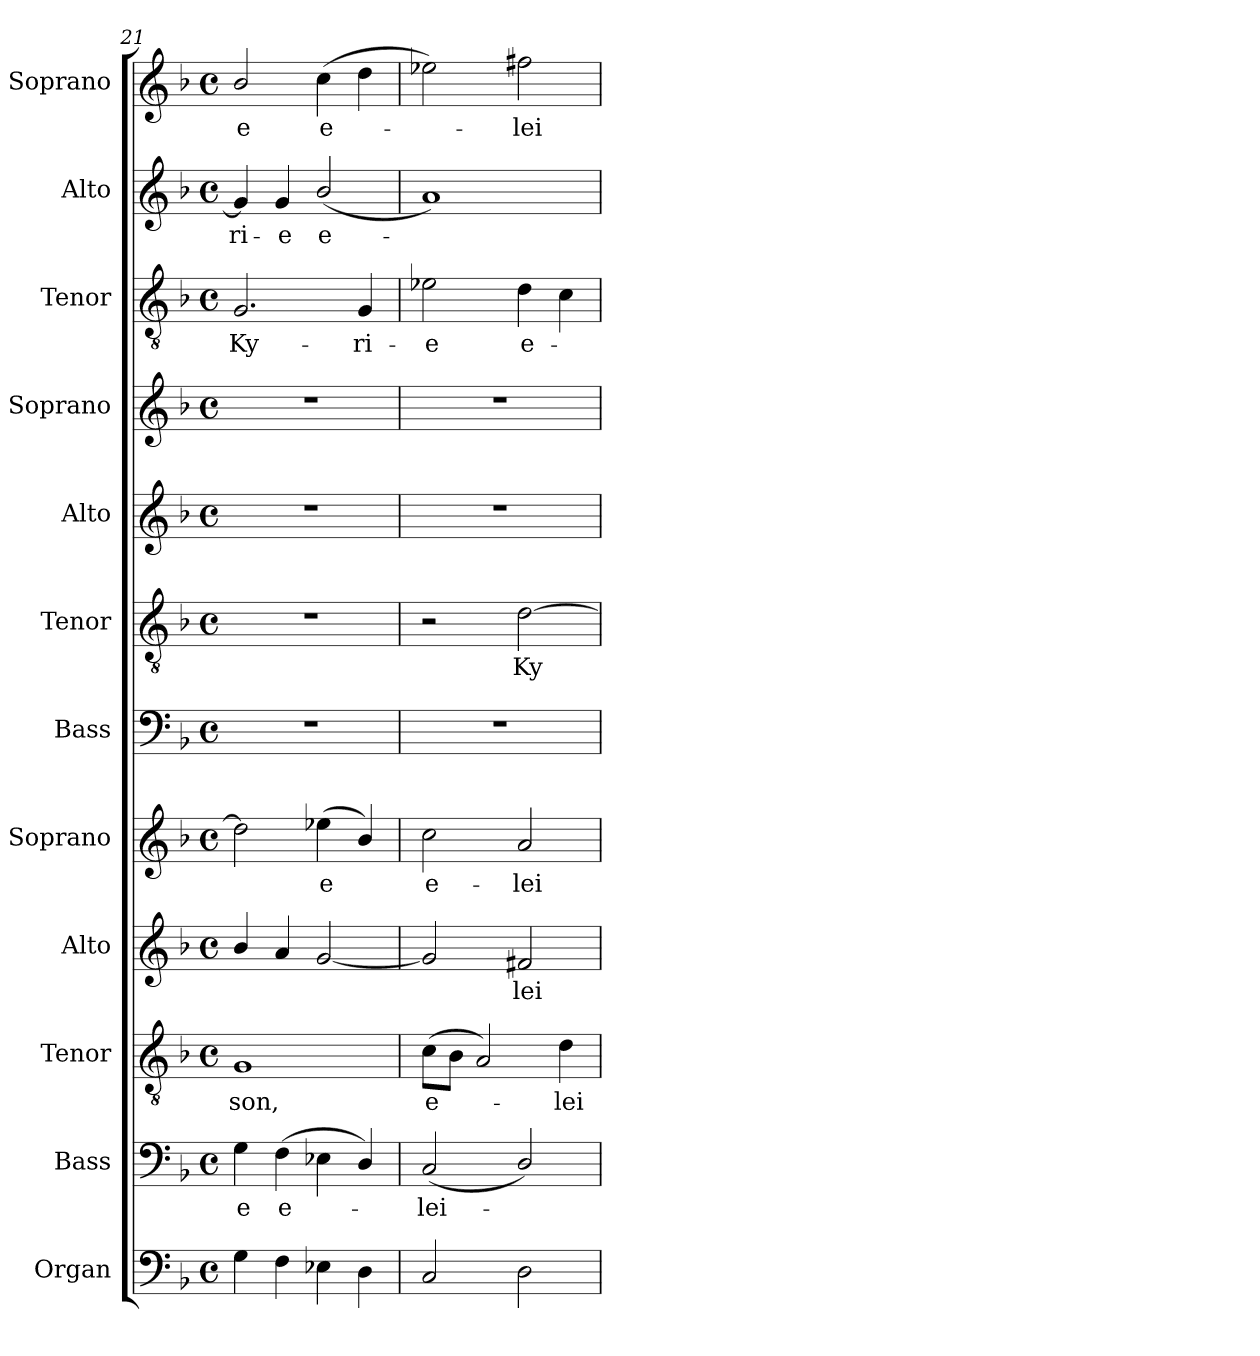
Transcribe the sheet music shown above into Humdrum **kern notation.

**kern	**kern	**text	**kern	**text	**kern	**text	**kern	**text	**kern	**kern	**text	**kern	**kern	**kern	**text	**kern	**text	**kern	**text
*part12	*part11	*part11	*part10	*part10	*part9	*part9	*part8	*part8	*part7	*part6	*part6	*part5	*part4	*part3	*part3	*part2	*part2	*part1	*part1
*staff12	*staff11	*staff11	*staff10	*staff10	*staff9	*staff9	*staff8	*staff8	*staff7	*staff6	*staff6	*staff5	*staff4	*staff3	*staff3	*staff2	*staff2	*staff1	*staff1
*I"Organ	*I"Bass	*	*I"Tenor	*	*I"Alto	*	*I"Soprano	*	*I"Bass	*I"Tenor	*	*I"Alto	*I"Soprano	*I"Tenor	*	*I"Alto	*	*I"Soprano	*
*I'Org.	*I'B.	*	*I'T.	*	*I'A.	*	*I'S.	*	*I'B.	*I'T.	*	*I'A.	*I'S.	*I'T.	*	*I'A.	*	*I'S.	*
*clefF4	*clefF4	*	*clefGv2	*	*clefG2	*	*clefG2	*	*clefF4	*clefGv2	*	*clefG2	*clefG2	*clefGv2	*	*clefG2	*	*clefG2	*
*	*	*	*ITrd7c12	*	*	*	*	*	*	*ITrd7c12	*	*	*	*ITrd7c12	*	*	*	*	*
*k[b-]	*k[b-]	*	*k[b-]	*	*k[b-]	*	*k[b-]	*	*k[b-]	*k[b-]	*	*k[b-]	*k[b-]	*k[b-]	*	*k[b-]	*	*k[b-]	*
*F:	*F:	*	*F:	*	*F:	*	*F:	*	*F:	*F:	*	*F:	*F:	*F:	*	*F:	*	*F:	*
*M4/4	*M4/4	*	*M4/4	*	*M4/4	*	*M4/4	*	*M4/4	*M4/4	*	*M4/4	*M4/4	*M4/4	*	*M4/4	*	*M4/4	*
*met(c)	*met(c)	*	*met(c)	*	*met(c)	*	*met(c)	*	*met(c)	*met(c)	*	*met(c)	*met(c)	*met(c)	*	*met(c)	*	*met(c)	*
=21	=21	=21	=21	=21	=21	=21	=21	=21	=21	=21	=21	=21	=21	=21	=21	=21	=21	=21	=21
!	!	!LO:LY:b:color=#000000	!	!	!	!	!	!	!	!	!	!	!	!	!	!	!	!	!
!	!	!	!	!LO:LY:b:color=#000000	!	!	!	!	!	!	!	!	!	!	!	!	!	!	!
!	!	!	!	!	!	!	!	!	!	!	!	!	!	!	!LO:LY:b:color=#000000	!	!	!	!
!	!	!	!	!	!	!	!	!	!	!	!	!	!	!	!	!	!LO:LY:b:color=#000000	!	!
!	!	!	!	!	!	!	!	!	!	!	!	!	!	!	!	!	!	!	!LO:LY:b:color=#000000
4Gi\	4Gi\	-e	1GGi	-son,	4b-i/	.	2ddi\]	.	1r	1r	.	1r	1r	2.GGi/	Ky-	4gi/]	-ri-	2b-i/	-e
!	!	!LO:LY:b:color=#000000	!	!	!	!	!	!	!	!	!	!	!	!	!	!	!	!	!
!	!	!	!	!	!	!	!	!	!	!	!	!	!	!	!	!	!LO:LY:b:color=#000000	!	!
4Fi\	(4Fi\	e-	.	.	4ai/	.	.	.	.	.	.	.	.	.	.	4gi/	-e	.	.
!	!	!	!	!	!	!	!	!LO:LY:b:color=#000000	!	!	!	!	!	!	!	!	!	!	!
!	!	!	!	!	!	!	!	!	!	!	!	!	!	!	!	!	!LO:LY:b:color=#000000	!	!
!	!	!	!	!	!	!	!	!	!	!	!	!	!	!	!	!	!	!	!LO:LY:b:color=#000000
4E-Xi\	4E-Xi\	.	.	.	[<2gi/	.	(4ee-Xi\	-e	.	.	.	.	.	.	.	(2b-i/	e-	(4cci\	e-
!	!	!	!	!	!	!	!	!	!	!	!	!	!	!	!LO:LY:b:color=#000000	!	!	!	!
4Di\	4Di/)	.	.	.	.	.	4b-i/)	.	.	.	.	.	.	4GGi/	-ri-	.	.	4ddi\	.
=22	=22	=22	=22	=22	=22	=22	=22	=22	=22	=22	=22	=22	=22	=22	=22	=22	=22	=22	=22
!	!	!LO:LY:b:color=#000000	!	!	!	!	!	!	!	!	!	!	!	!	!	!	!	!	!
!	!	!	!	!LO:LY:b:color=#000000	!	!	!	!	!	!	!	!	!	!	!	!	!	!	!
!	!	!	!	!	!	!	!	!LO:LY:b:color=#000000	!	!	!	!	!	!	!	!	!	!	!
!	!	!	!	!	!	!	!	!	!	!	!	!	!	!	!LO:LY:b:color=#000000	!	!	!	!
2Ci/	(2Ci/	-lei-	(8Ci\L	e-	2gi/]	.	2cci\	e-	1r	2r	.	1r	1r	2E-Xi\	-e	1ai)	.	2ee-Xi\)	.
.	.	.	8BB-i\J	.	.	.	.	.	.	.	.	.	.	.	.	.	.	.	.
.	.	.	2AAi/)	.	.	.	.	.	.	.	.	.	.	.	.	.	.	.	.
!	!	!	!	!	!	!LO:LY:b:color=#000000	!	!	!	!	!	!	!	!	!	!	!	!	!
!	!	!	!	!	!	!	!	!LO:LY:b:color=#000000	!	!	!	!	!	!	!	!	!	!	!
!	!	!	!	!	!	!	!	!	!	!	!LO:LY:b:color=#000000	!	!	!	!	!	!	!	!
!	!	!	!	!	!	!	!	!	!	!	!	!	!	!	!LO:LY:b:color=#000000	!	!	!	!
!	!	!	!	!	!	!	!	!	!	!	!	!	!	!	!	!	!	!	!LO:LY:b:color=#000000
2Di\	2Di/)	.	.	.	2f#Xi/	-lei-	2ai/	-lei-	.	[>2Di\	Ky-	.	.	4Di\	e-	.	.	2ff#Xi\	-lei-
!	!	!	!	!LO:LY:b:color=#000000	!	!	!	!	!	!	!	!	!	!	!	!	!	!	!
.	.	.	4Di\	-lei-	.	.	.	.	.	.	.	.	.	4Ci\	.	.	.	.	.
=	=	=	=	=	=	=	=	=	=	=	=	=	=	=	=	=	=	=	=
*-	*-	*-	*-	*-	*-	*-	*-	*-	*-	*-	*-	*-	*-	*-	*-	*-	*-	*-	*-
